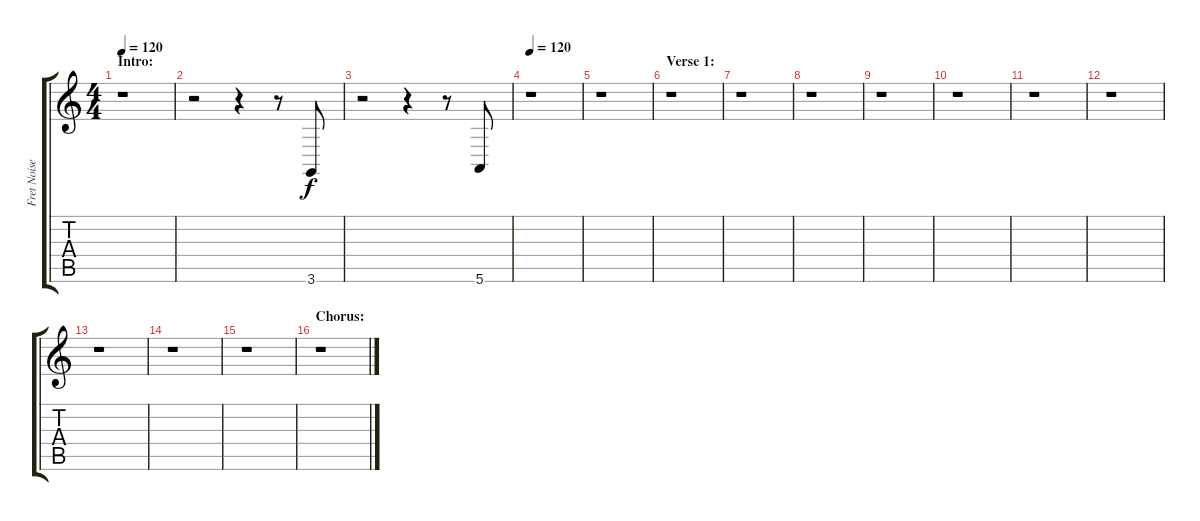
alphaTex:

\track ("Fret Noise" "Fret Noise") {instrument guitarfretnoise}
\staff {score tabs}
\tuning (E4 B3 G3 D3 A2 E2) {hide}
\ts (4 4)
\section ("" "Intro:")
\tempo 120
\tempo 80
\tempo 120
\clef g2
\ks c
r.1{dy f instrument guitarfretnoise} |
r.2 r.4 r.8 3.6.8 |
r.2 r.4 r.8 5.6.8 |
\tempo 120
r.1 |
r.1 |
\section ("" "Verse 1:")
r.1 |
r.1 |
r.1 |
r.1 |
r.1 |
r.1 |
r.1 |
r.1 |
r.1 |
r.1 |
\section ("" "Chorus:")
r.1
